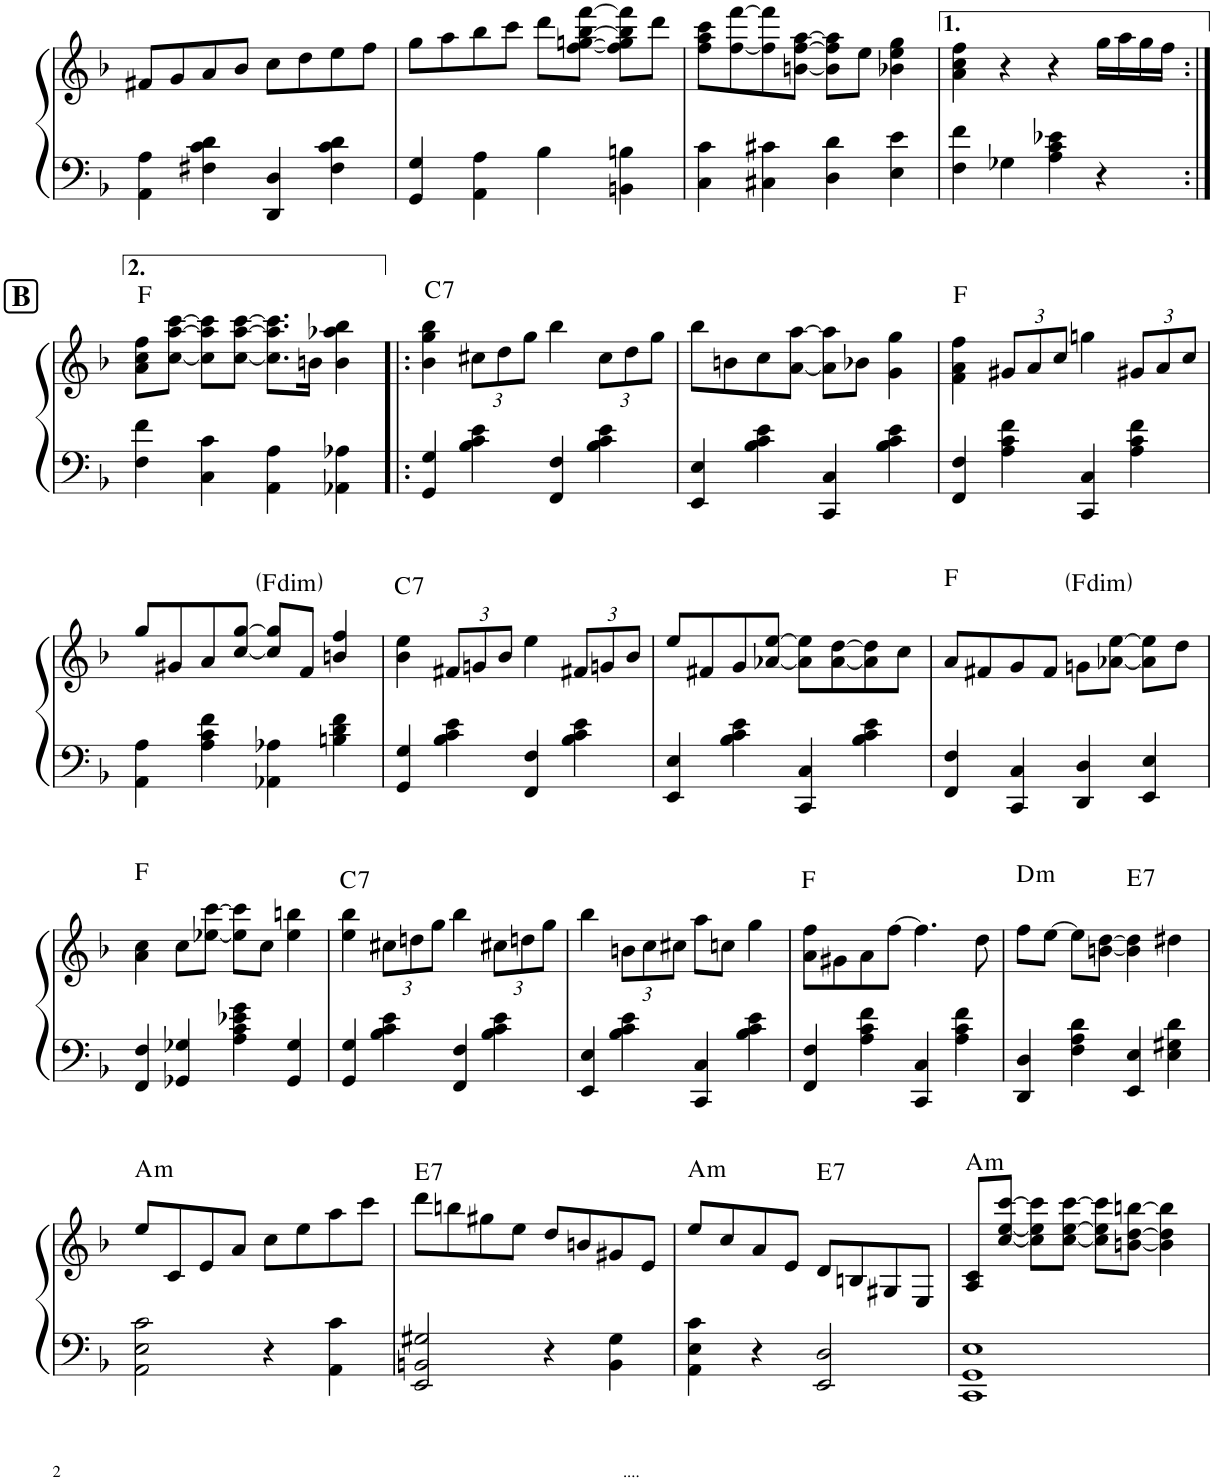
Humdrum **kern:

**kern	**kern	**harte
*part1	*part1	*part1
*staff2	*staff1	*
*I"Piano	*	*
*I'Pno.	*	*
!!LO:PB:g=z
*clefF4	*clefG2	*
*k[b-]	*k[b-]	*
*M4/4	*M4/4	*
=17	=17	=17
4AA\ 4A\	8f#X/L	.
.	8g/	.
4F#X\ 4c\ 4d\	8a/	.
.	8b-/J	.
4DD/ 4D/	8cc\L	.
.	8dd\	.
4F#\ 4c\ 4d\	8ee\	.
.	8ff\J	.
=18	=18	=18
4GG/ 4G/	8gg\L	.
.	8aa\	.
4AA\ 4A\	8bb-\	.
.	8ccc\J	.
4BB-\ 4B-\	8ddd\L	.
.	[8ff\ [8ggn\ [8bb-\ [8fff\J	.
4BBn\ 4Bn\	8ff\] 8gg\] 8bb-\] 8fff\]L	.
.	8ddd\J	.
=19	=19	=19
4C\ 4c\	8ff\ 8aa\ 8ccc\L	.
.	[8ff\ [8fff\	.
4C#X\ 4c#X\	8ff\] 8fff\]	.
.	[8bn\ [8ff\ [8aa\J	.
4D\ 4d\	8b\] 8ff\] 8aa\]L	.
.	8ee\J	.
4E\ 4e\	4b-X\ 4ee\ 4gg\	.
=20	=20	=20
4F\ 4f\	4a\ 4cc\ 4ff\	.
4G-X\	4r	.
4A\ 4c\ 4e-X\	4r	.
4r	16gg\LL	.
.	16aa\	.
.	16gg\	.
.	16ff\JJ	.
!!LO:LB:g=z
=21:|!	=21:|!	=21:|!
4F\ 4f\	8a\ 8cc\ 8ff\L	F:maj
.	[8cc\ [8aa\ [8ccc\J	.
4C\ 4c\	8cc\] 8aa\] 8ccc\]L	.
.	[8cc\ [8aa\ [8ccc\J	.
4AA\ 4A\	8.cc\] 8.aa\] 8.ccc\]L	.
.	16bn\Jk	.
4AA-X\ 4A-X\	4b\ 4aa-X\ 4bb-\	.
!!LO:REH:place=s1:a:B:cj:fs=14:t=B
=22!|:	=22!|:	=22!|:
!	!	!LO:H:kt=7
4GG/ 4G/	4b-\ 4gg\ 4bb-\	C:7
*	*Xbrackettup	*
4B-\ 4c\ 4e\	12cc#X\L	.
.	12dd\	.
.	12gg\J	.
4FF/ 4F/	4bb-\	.
4B-\ 4c\ 4e\	12cc#\L	.
.	12dd\	.
.	12gg\J	.
=23	=23	=23
4EE/ 4E/	8bb-\L	.
.	8bn\	.
4B-\ 4c\ 4e\	8cc\	.
.	[8a\ [8aa\J	.
4CC/ 4C/	8a\] 8aa\]L	.
.	8b-X\J	.
4B-\ 4c\ 4e\	4g\ 4gg\	.
=24	=24	=24
4FF/ 4F/	4f\ 4a\ 4ff\	F:maj
4A\ 4c\ 4f\	12g#X/L	.
.	12a/	.
.	12cc/J	.
4CC/ 4C/	4ggn\	.
4A\ 4c\ 4f\	12g#X/L	.
.	12a/	.
.	12cc/J	.
!!LO:LB:g=z
=25	=25	=25
4AA\ 4A\	8gg/L	.
.	8g#X/	.
4A\ 4c\ 4f\	8a/	.
.	[8cc/ [8gg/J	.
!	!	!LO:H:kt=dim
4AA-X\ 4A-X\	8cc/] 8gg/]L	F:dim
.	8f/J	.
4Bn\ 4d\ 4f\	4bn/ 4ff/	.
=26	=26	=26
!	!	!LO:H:kt=7
4GG/ 4G/	4b-\ 4ee\	C:7
4B-\ 4c\ 4e\	12f#X/L	.
.	12gn/	.
.	12b-/J	.
4FF/ 4F/	4ee\	.
4B-\ 4c\ 4e\	12f#X/L	.
.	12gn/	.
.	12b-/J	.
=27	=27	=27
4EE/ 4E/	8ee/L	.
.	8f#X/	.
4B-\ 4c\ 4e\	8g/	.
.	[8a-X/ [8ee/J	.
4CC/ 4C/	8a-\] 8ee\]L	.
.	[8a-\ [8dd\	.
4B-\ 4c\ 4e\	8a-\] 8dd\]	.
.	8cc\J	.
=28	=28	=28
4FF/ 4F/	8a/L	F:maj
.	8f#X/	.
4CC/ 4C/	8g/	.
.	8f#/J	.
!	!	!LO:H:kt=dim
4DD/ 4D/	8gn\L	F:dim
.	[8a-X\ [8ee\J	.
4EE/ 4E/	8a-\] 8ee\]L	.
.	8dd\J	.
!!LO:LB:g=z
=29	=29	=29
4FF/ 4F/	4a\ 4cc\	F:maj
4GG-X/ 4G-X/	8cc\L	.
.	[8ee-X\ [8ccc\J	.
4A\ 4c\ 4e-X\ 4g\	8ee-\] 8ccc\]L	.
.	8cc\J	.
4GG-/ 4G-/	4ee-\ 4bbn\	.
=30	=30	=30
!	!	!LO:H:kt=7
4GG/ 4G/	4ee\ 4bb-\	C:7
4B-\ 4c\ 4e\	12cc#X\L	.
.	12ddn\	.
.	12gg\J	.
4FF/ 4F/	4bb-\	.
4B-\ 4c\ 4e\	12cc#X\L	.
.	12ddn\	.
.	12gg\J	.
=31	=31	=31
4EE/ 4E/	4bb-\	.
4B-\ 4c\ 4e\	12bn\L	.
.	12cc\	.
.	12cc#X\J	.
4CC/ 4C/	8aa\L	.
.	8ccn\J	.
4B-\ 4c\ 4e\	4gg\	.
=32	=32	=32
4FF/ 4F/	8a\ 8ff\L	F:maj
.	8g#X\	.
4A\ 4c\ 4f\	8a\	.
.	[8ff\J	.
4CC/ 4C/	4.ff\]	.
4A\ 4c\ 4f\	.	.
.	8dd\	.
=33	=33	=33
!	!	!LO:H:kt=m
4DD/ 4D/	8ff\L	D:min
.	[8ee\J	.
4F\ 4A\ 4d\	8ee\L]	.
.	[8bn\ [8dd\J	.
!	!	!LO:H:kt=7
4EE/ 4E/	4b\] 4dd\]	E:7
4E\ 4G#X\ 4d\	4dd#X\	.
!!LO:LB:g=z
=34	=34	=34
!	!	!LO:H:kt=m
2AA\ 2E\ 2c\	8ee/L	A:min
.	8c/	.
.	8e/	.
.	8a/J	.
4r	8cc\L	.
.	8ee\	.
4AA\ 4c\	8aa\	.
.	8ccc\J	.
=35	=35	=35
!	!	!LO:H:kt=7
2EE/ 2BBn/ 2G#X/	8ddd\L	E:7
.	8bbn\	.
.	8gg#X\	.
.	8ee\J	.
4r	8dd/L	.
.	8bn/	.
4BB\ 4G#\	8g#X/	.
.	8e/J	.
=36	=36	=36
!	!	!LO:H:kt=m
4AA\ 4E\ 4c\	8ee/L	A:min
.	8cc/	.
4r	8a/	.
.	8e/J	.
!	!	!LO:H:kt=7
2EE/ 2D/	8d/L	E:7
.	8Bn/	.
.	8G#X/	.
.	8E/J	.
=37	=37	=37
!	!	!LO:H:kt=m
1CC 1GG 1E	8A/ 8c/L	A:min
.	[8cc/ [8ee/ [8ccc/J	.
.	8cc\] 8ee\] 8ccc\]L	.
.	[8cc\ [8ee\ [8ccc\J	.
.	8cc\] 8ee\] 8ccc\]L	.
.	[8bn\ [8dd\ [8bbn\J	.
.	4b\] 4dd\] 4bb\]	.
=	=	=
*-	*-	*-
